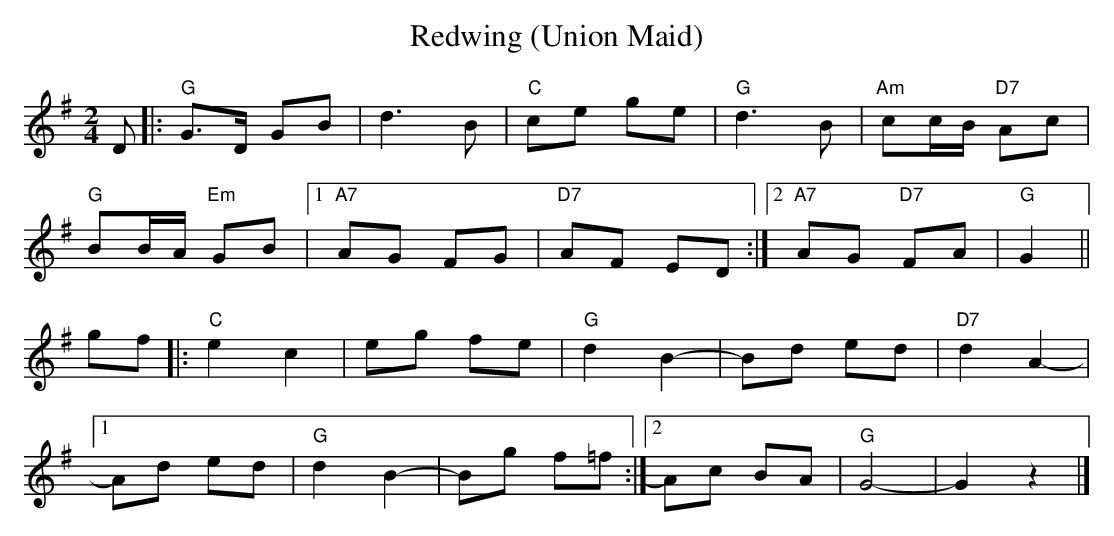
X:1
T:Redwing (Union Maid)
M:2/4
L:1/8
K:G
D \
|: "G"G>D GB | d3 B | "C"ce ge | "G"d3 B |  "Am"cc/B/ "D7"Ac |
"G"BB/A/ "Em"GB |[1 "A7"AG FG | "D7"AF ED :|[2 "A7"AG "D7"FA | "G"G2 ||
gf \
|: "C"e2 c2 | eg fe | "G"d2 B2- | Bd ed | "D7"d2 A2- |
[1 Ad ed | "G"d2 B2- | Bg f=f :|[2 Ac BA | "G"G4- | G2 z2 |]
